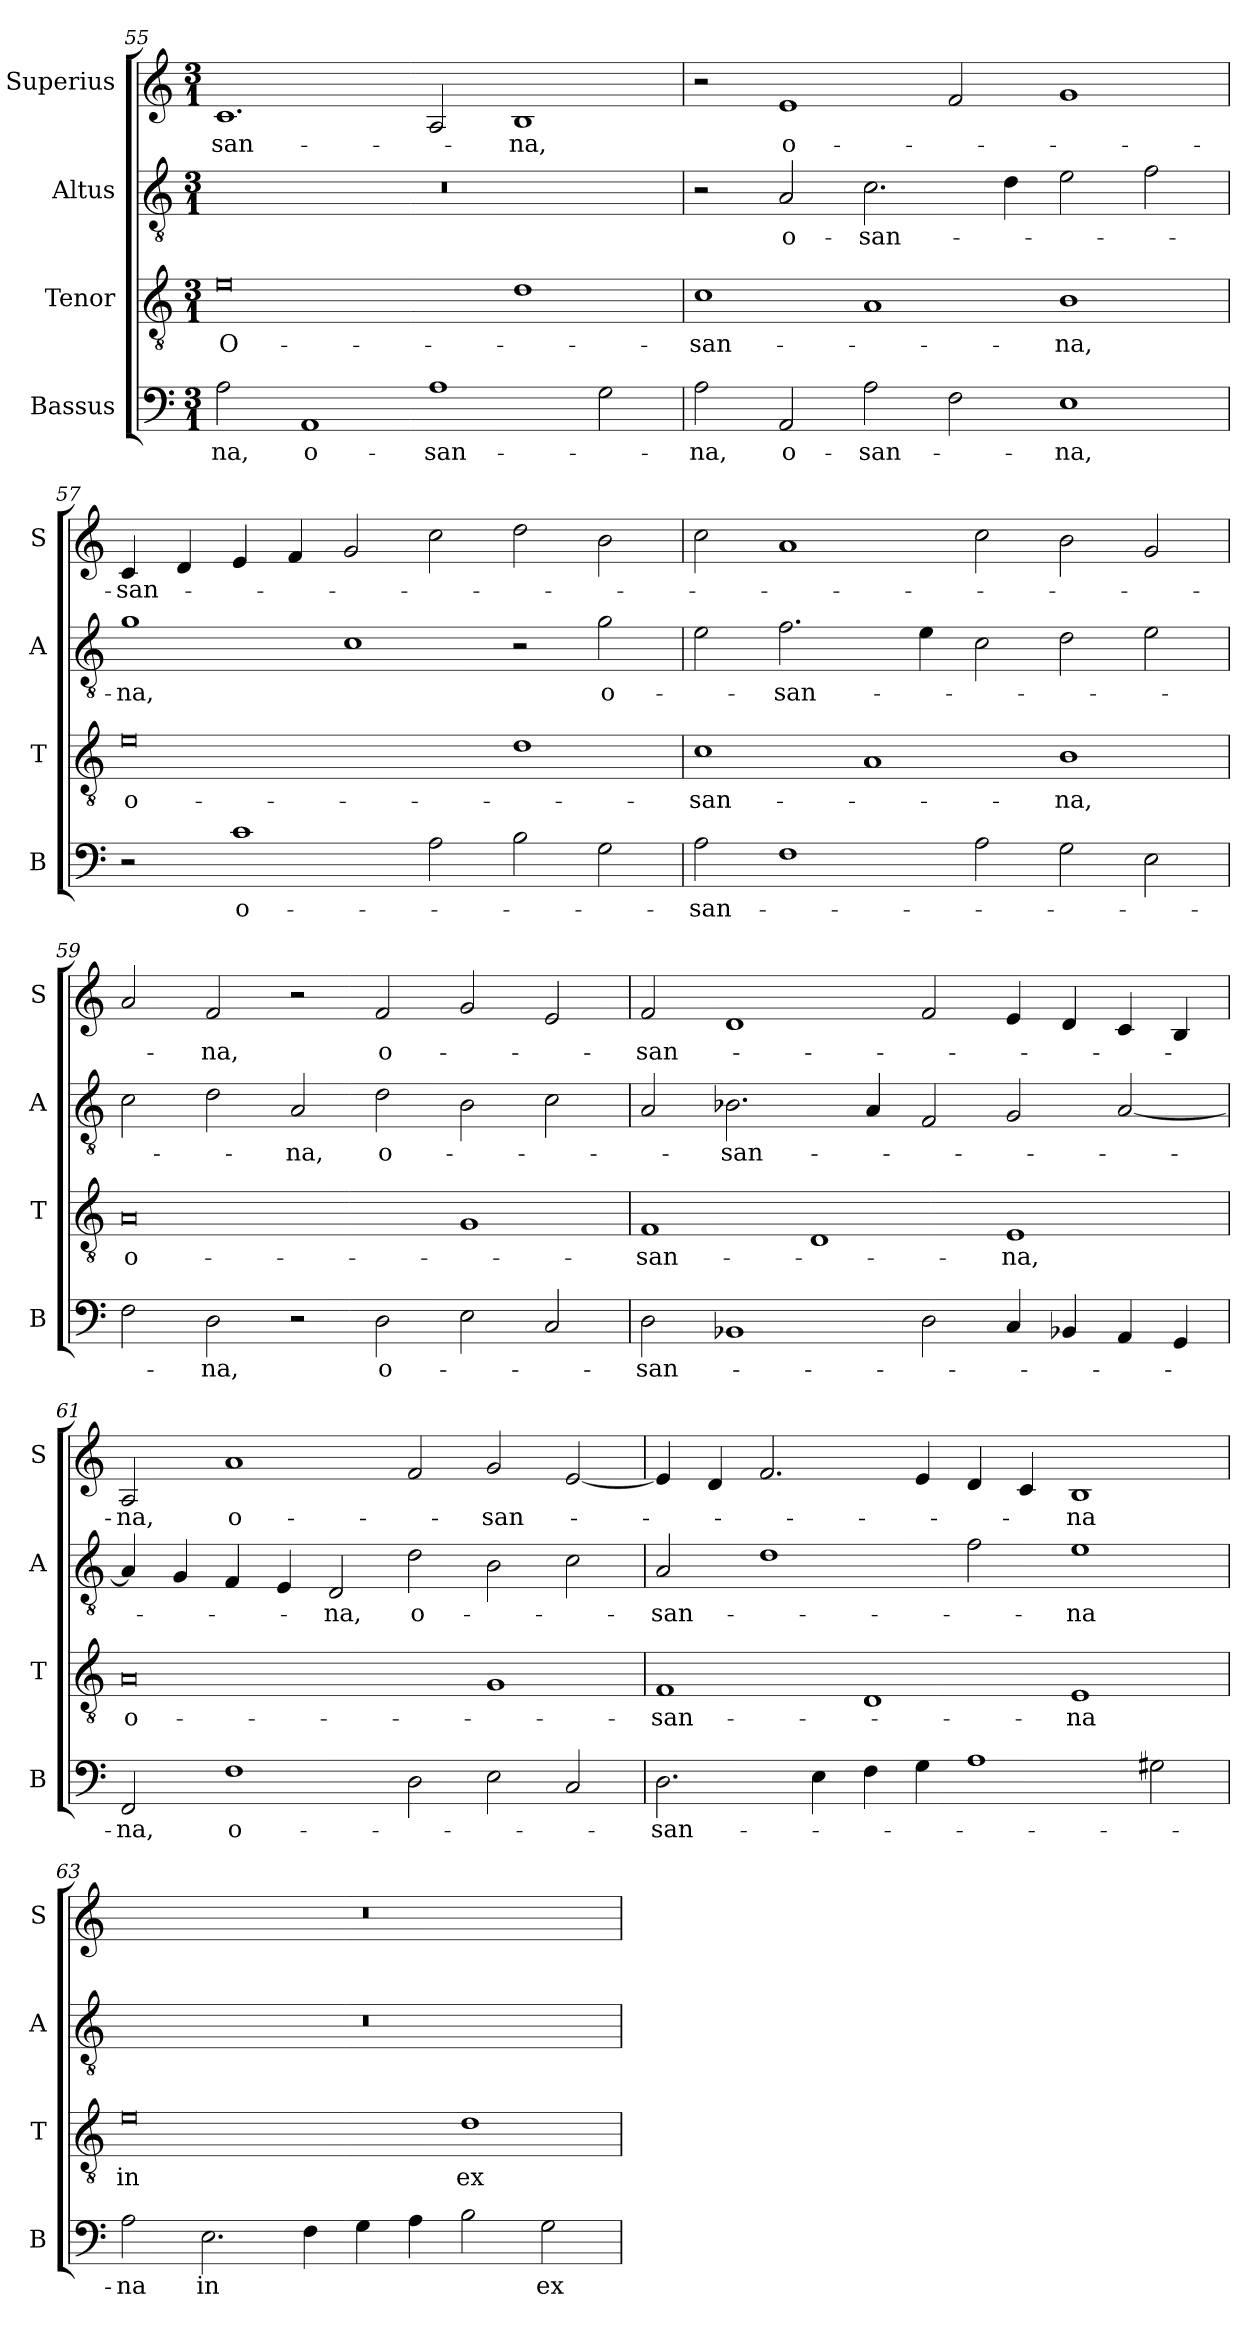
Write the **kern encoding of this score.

**kern	**text	**kern	**text	**kern	**text	**kern	**text
*part4	*part4	*part3	*part3	*part2	*part2	*part1	*part1
*staff4	*staff4	*staff3	*staff3	*staff2	*staff2	*staff1	*staff1
*I"Bassus	*	*I"Tenor	*	*I"Altus	*	*I"Superius	*
*I'B	*	*I'T	*	*I'A	*	*I'S	*
*clefF4	*	*clefGv2	*	*clefGv2	*	*clefG2	*
*k[]	*	*k[]	*	*k[]	*	*k[]	*
*M3/1	*	*M3/1	*	*M3/1	*	*M3/1	*
=55	=55	=55	=55	=55	=55	=55	=55
2A\	-na,	0e	O-	0.r	.	1.c	-san-
1AA	o-	.	.	.	.	.	.
1A	-san-	.	.	.	.	2A/	.
.	.	1d	.	.	.	1B	-na,
2G\	.	.	.	.	.	.	.
=56	=56	=56	=56	=56	=56	=56	=56
2A\	-na,	1c	-san-	2r	.	2r	.
2AA/	o-	.	.	2A/	o-	1e	o-
2A\	-san-	1A	.	2.c\	-san-	.	.
2F\	.	.	.	.	.	2f/	.
.	.	.	.	4d\	.	.	.
1E	-na,	1B	-na,	2e\	.	1g	.
.	.	.	.	2f\	.	.	.
=57	=57	=57	=57	=57	=57	=57	=57
2r	.	0e	o-	1g	-na,	4c/	-san-
.	.	.	.	.	.	4d/	.
1c	-o-	.	.	.	.	4e/	.
.	.	.	.	.	.	4f/	.
.	.	.	.	1c	.	2g/	.
2A\	.	.	.	.	.	2cc\	.
2B\	.	1d	.	2r	.	2dd\	.
2G\	.	.	.	2g\	o-	2b\	.
=58	=58	=58	=58	=58	=58	=58	=58
2A\	-san-	1c	-san-	2e\	.	2cc\	.
1F	.	.	.	2.f\	-san-	1a	.
.	.	1A	.	.	.	.	.
.	.	.	.	4e\	.	.	.
2A\	.	.	.	2c\	.	2cc\	.
2G\	.	1B	-na,	2d\	.	2b\	.
2E\	.	.	.	2e\	.	2g/	.
=59	=59	=59	=59	=59	=59	=59	=59
2F\	.	0A	o-	2c\	.	2a/	.
2D\	-na,	.	.	2d\	.	2f/	-na,
2r	.	.	.	2A/	-na,	2r	.
2D\	o-	.	.	2d\	o-	2f/	o-
2E\	.	1G	.	2B\	.	2g/	.
2C/	.	.	.	2c\	.	2e/	.
=60	=60	=60	=60	=60	=60	=60	=60
2D\	-san-	1F	-san-	2A/	.	2f/	-san-
1BB-X	.	.	.	2.B-X\	-san-	1d	.
.	.	1D	.	.	.	.	.
.	.	.	.	4A/	.	.	.
2D\	.	.	.	2F/	.	2f/	.
4C/	.	1E	-na,	2G/	.	4e/	.
4BB-X/	.	.	.	.	.	4d/	.
4AA/	.	.	.	[2A/	.	4c/	.
4GG/	.	.	.	.	.	4B/	.
=61	=61	=61	=61	=61	=61	=61	=61
2FF/	-na,	0A	o-	4A/]	.	2A/	-na,
.	.	.	.	4G/	.	.	.
1F	o-	.	.	4F/	.	1a	o-
.	.	.	.	4E/	.	.	.
.	.	.	.	2D/	-na,	.	.
2D\	.	.	.	2d\	o-	2f/	.
2E\	.	1G	.	2B\	.	2g/	-san-
2C/	.	.	.	2c\	.	[2e/	.
=62	=62	=62	=62	=62	=62	=62	=62
2.D\	-san-	1F	-san-	2A/	-san-	4e/]	.
.	.	.	.	.	.	4d/	.
.	.	.	.	1d	.	2.f/	.
4E\	.	.	.	.	.	.	.
4F\	.	1D	.	.	.	.	.
4G\	.	.	.	.	.	4e/	.
1A	.	.	.	2f\	.	4d/	.
.	.	.	.	.	.	4c/	.
.	.	1E	-na	1e	-na	1B	-na
2G#X\	.	.	.	.	.	.	.
=63	=63	=63	=63	=63	=63	=63	=63
2A\	-na	0e	in	0.r	.	0.r	.
2.E\	in	.	.	.	.	.	.
4F\	.	.	.	.	.	.	.
4G\	.	.	.	.	.	.	.
4A\	.	.	.	.	.	.	.
2B\	.	1d	ex-	.	.	.	.
2G\	ex-	.	.	.	.	.	.
=	=	=	=	=	=	=	=
*-	*-	*-	*-	*-	*-	*-	*-
